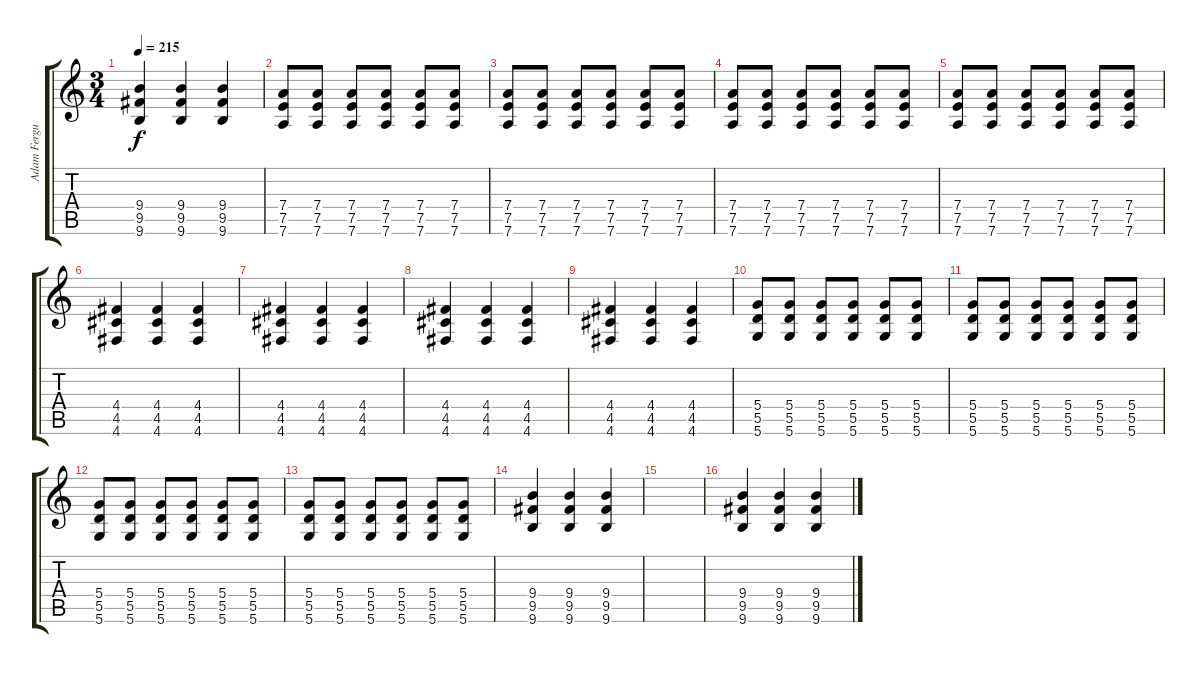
\track ("Adam Ferguson - Guitar Doubled" "Adam Fergu") {instrument overdrivenguitar}
\staff {score tabs}
\tuning (E4 B3 G3 D3 A2 D2) {hide}
\ts (3 4)
\tempo 215
\clef g2
\ks c
(9.4 9.5 9.6).4{dy f} (9.4 9.5 9.6).4 (9.4 9.5 9.6).4 |
(7.4 7.5 7.6).8 (7.4 7.5 7.6).8 (7.4 7.5 7.6).8 (7.4 7.5 7.6).8 (7.4 7.5 7.6).8 (7.4 7.5 7.6).8 |
(7.4 7.5 7.6).8 (7.4 7.5 7.6).8 (7.4 7.5 7.6).8 (7.4 7.5 7.6).8 (7.4 7.5 7.6).8 (7.4 7.5 7.6).8 |
(7.4 7.5 7.6).8 (7.4 7.5 7.6).8 (7.4 7.5 7.6).8 (7.4 7.5 7.6).8 (7.4 7.5 7.6).8 (7.4 7.5 7.6).8 |
(7.4 7.5 7.6).8 (7.4 7.5 7.6).8 (7.4 7.5 7.6).8 (7.4 7.5 7.6).8 (7.4 7.5 7.6).8 (7.4 7.5 7.6).8 |
(4.4 4.5 4.6).4 (4.4 4.5 4.6).4 (4.4 4.5 4.6).4 |
(4.4 4.5 4.6).4 (4.4 4.5 4.6).4 (4.4 4.5 4.6).4 |
(4.4 4.5 4.6).4 (4.4 4.5 4.6).4 (4.4 4.5 4.6).4 |
(4.4 4.5 4.6).4 (4.4 4.5 4.6).4 (4.4 4.5 4.6).4 |
(5.4 5.5 5.6).8 (5.4 5.5 5.6).8 (5.4 5.5 5.6).8 (5.4 5.5 5.6).8 (5.4 5.5 5.6).8 (5.4 5.5 5.6).8 |
(5.4 5.5 5.6).8 (5.4 5.5 5.6).8 (5.4 5.5 5.6).8 (5.4 5.5 5.6).8 (5.4 5.5 5.6).8 (5.4 5.5 5.6).8 |
(5.4 5.5 5.6).8 (5.4 5.5 5.6).8 (5.4 5.5 5.6).8 (5.4 5.5 5.6).8 (5.4 5.5 5.6).8 (5.4 5.5 5.6).8 |
(5.4 5.5 5.6).8 (5.4 5.5 5.6).8 (5.4 5.5 5.6).8 (5.4 5.5 5.6).8 (5.4 5.5 5.6).8 (5.4 5.5 5.6).8 |
(9.4 9.5 9.6).4 (9.4 9.5 9.6).4 (9.4 9.5 9.6).4 |
|
(9.4 9.5 9.6).4 (9.4 9.5 9.6).4 (9.4 9.5 9.6).4
